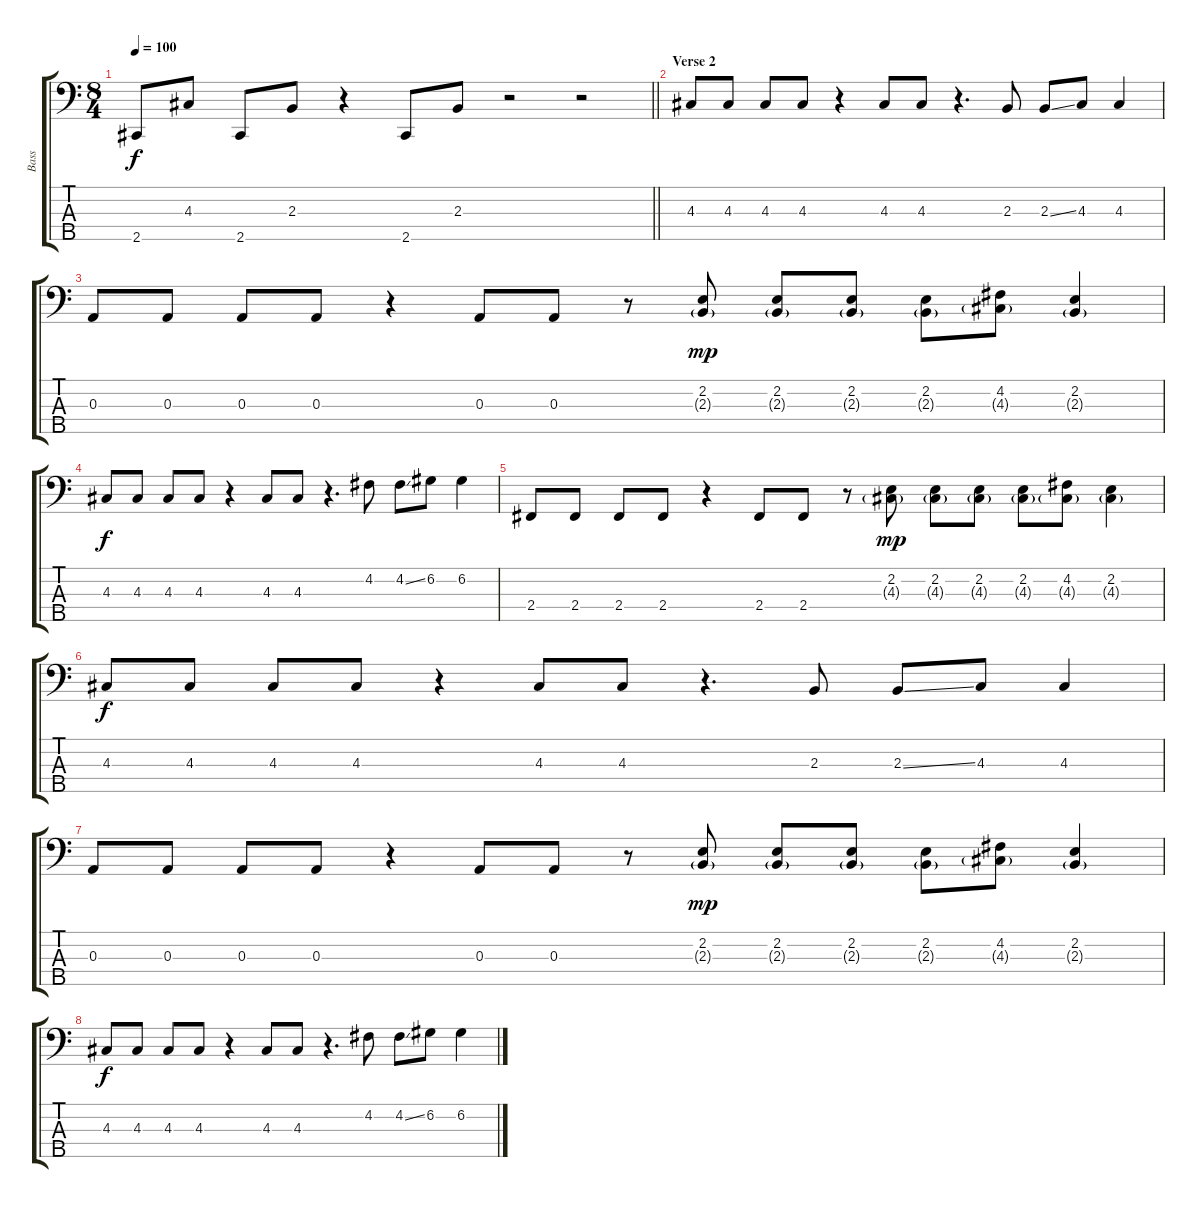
\track ("Bass" "Bass") {instrument electricbassfinger}
\staff {score tabs}
\tuning (G2 D2 A1 E1 B0) {hide}
\ts (8 4)
\tempo 100
\clef f4
\barLineRight lightlight
\ks c
2.5.8{dy f} 4.3.8 2.5.8 2.3.8 r.4 2.5.8 2.3.8 r.2 r.2 |
\section ("" "Verse 2")
4.3.8 4.3.8 4.3.8 4.3.8 r.4 4.3.8 4.3.8 r.4{d} 2.3.8 2.3{ss}.8 4.3.8 4.3.4 |
0.3.8 0.3.8 0.3.8 0.3.8 r.4 0.3.8 0.3.8 r.8 (2.2 2.3{g}).8{dy mp} (2.2 2.3{g}).8 (2.2 2.3{g}).8 (2.2 2.3{g}).8 (4.2 4.3{g}).8 (2.2 2.3{g}).4 |
4.3.8{dy f} 4.3.8 4.3.8 4.3.8 r.4 4.3.8 4.3.8 r.4{d} 4.2.8 4.2{ss}.8 6.2.8 6.2.4 |
2.4.8 2.4.8 2.4.8 2.4.8 r.4 2.4.8 2.4.8 r.8 (2.2 4.3{g}).8{dy mp} (2.2 4.3{g}).8 (2.2 4.3{g}).8 (2.2 4.3{g}).8 (4.2 4.3{g}).8 (2.2 4.3{g}).4 |
4.3.8{dy f} 4.3.8 4.3.8 4.3.8 r.4 4.3.8 4.3.8 r.4{d} 2.3.8 2.3{ss}.8 4.3.8 4.3.4 |
0.3.8 0.3.8 0.3.8 0.3.8 r.4 0.3.8 0.3.8 r.8 (2.2 2.3{g}).8{dy mp} (2.2 2.3{g}).8 (2.2 2.3{g}).8 (2.2 2.3{g}).8 (4.2 4.3{g}).8 (2.2 2.3{g}).4 |
4.3.8{dy f} 4.3.8 4.3.8 4.3.8 r.4 4.3.8 4.3.8 r.4{d} 4.2.8 4.2{ss}.8 6.2.8 6.2.4
